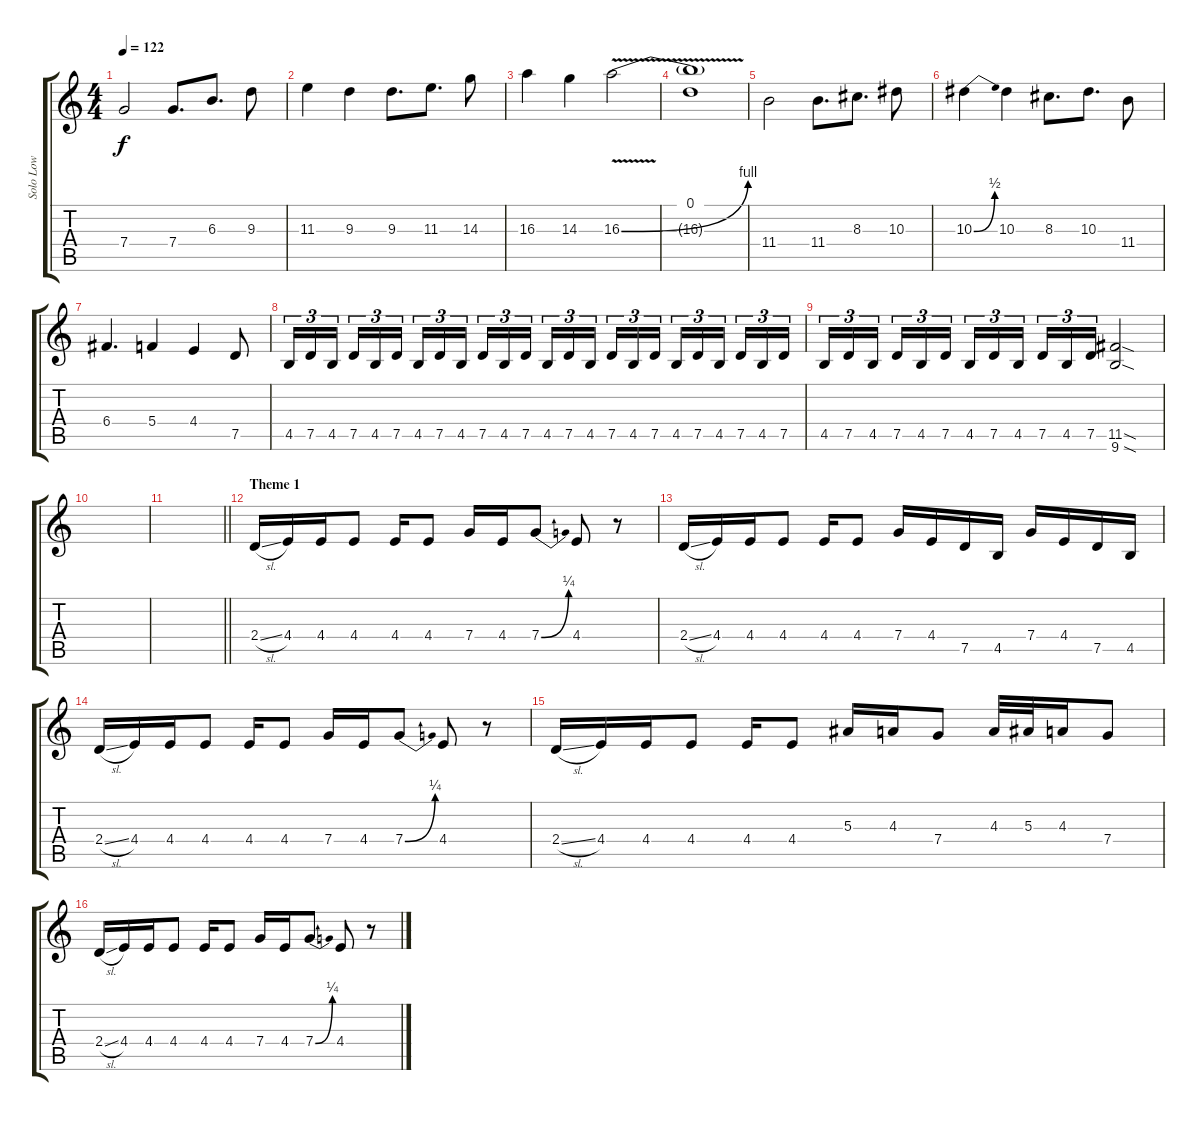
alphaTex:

\track ("Solo Low" "Solo Low") {instrument distortionguitar}
\staff {score tabs}
\tuning (D4 A3 F3 C3 G2 D2) {hide}
\ts (4 4)
\tempo 122
\clef g2
\ks c
7.4.2{dy f} 7.4.8{d} 6.3.8{d} 9.3.8 |
11.3.4 9.3.4 9.3.8{d} 11.3.8{d} 14.3.8 |
16.3.4 14.3.4 16.3{be (bend 0 0 60 4) v}.2 |
(0.1 16.3{t}).1 |
11.4.2 11.4.8{d} 8.3.8{d} 10.3.8 |
10.3{be (bend 0 0 60 2)}.4 10.3.4 8.3.8{d} 10.3.8{d} 11.4.8 |
6.4.4{d} 5.4.4 4.4.4 7.5.8 |
4.5.16{tu (3 2)} 7.5.16{tu (3 2)} 4.5.16{tu (3 2) beam splitsecondary} 7.5.16{tu (3 2)} 4.5.16{tu (3 2)} 7.5.16{tu (3 2)} 4.5.16{tu (3 2)} 7.5.16{tu (3 2)} 4.5.16{tu (3 2) beam splitsecondary} 7.5.16{tu (3 2)} 4.5.16{tu (3 2)} 7.5.16{tu (3 2)} 4.5.16{tu (3 2)} 7.5.16{tu (3 2)} 4.5.16{tu (3 2) beam splitsecondary} 7.5.16{tu (3 2)} 4.5.16{tu (3 2)} 7.5.16{tu (3 2)} 4.5.16{tu (3 2)} 7.5.16{tu (3 2)} 4.5.16{tu (3 2) beam splitsecondary} 7.5.16{tu (3 2)} 4.5.16{tu (3 2)} 7.5.16{tu (3 2)} |
4.5.16{tu (3 2)} 7.5.16{tu (3 2)} 4.5.16{tu (3 2) beam splitsecondary} 7.5.16{tu (3 2)} 4.5.16{tu (3 2)} 7.5.16{tu (3 2)} 4.5.16{tu (3 2)} 7.5.16{tu (3 2)} 4.5.16{tu (3 2) beam splitsecondary} 7.5.16{tu (3 2)} 4.5.16{tu (3 2)} 7.5.16{tu (3 2)} (11.5{sod} 9.6{sod}).2 |
|
\barLineRight lightlight
|
\section ("" "Theme 1")
2.4{sl}.16 4.4.16 4.4.16 4.4.8 4.4.16 4.4.8 7.4.16 4.4.16 7.4{be (bend 0 0 60 1)}.8 4.4.8 r.8 |
2.4{sl}.16 4.4.16 4.4.16 4.4.8 4.4.16 4.4.8 7.4.16 4.4.16 7.5.16 4.5.16 7.4.16 4.4.16 7.5.16 4.5.16 |
2.4{sl}.16 4.4.16 4.4.16 4.4.8 4.4.16 4.4.8 7.4.16 4.4.16 7.4{be (bend 0 0 60 1)}.8 4.4.8 r.8 |
2.4{sl}.16 4.4.16 4.4.16 4.4.8 4.4.16 4.4.8 5.3.16 4.3.16 7.4.8 4.3.32 5.3.32 4.3.16 7.4.8 |
2.4{sl}.16 4.4.16 4.4.16 4.4.8 4.4.16 4.4.8 7.4.16 4.4.16 7.4{be (bend 0 0 60 1)}.8 4.4.8 r.8
